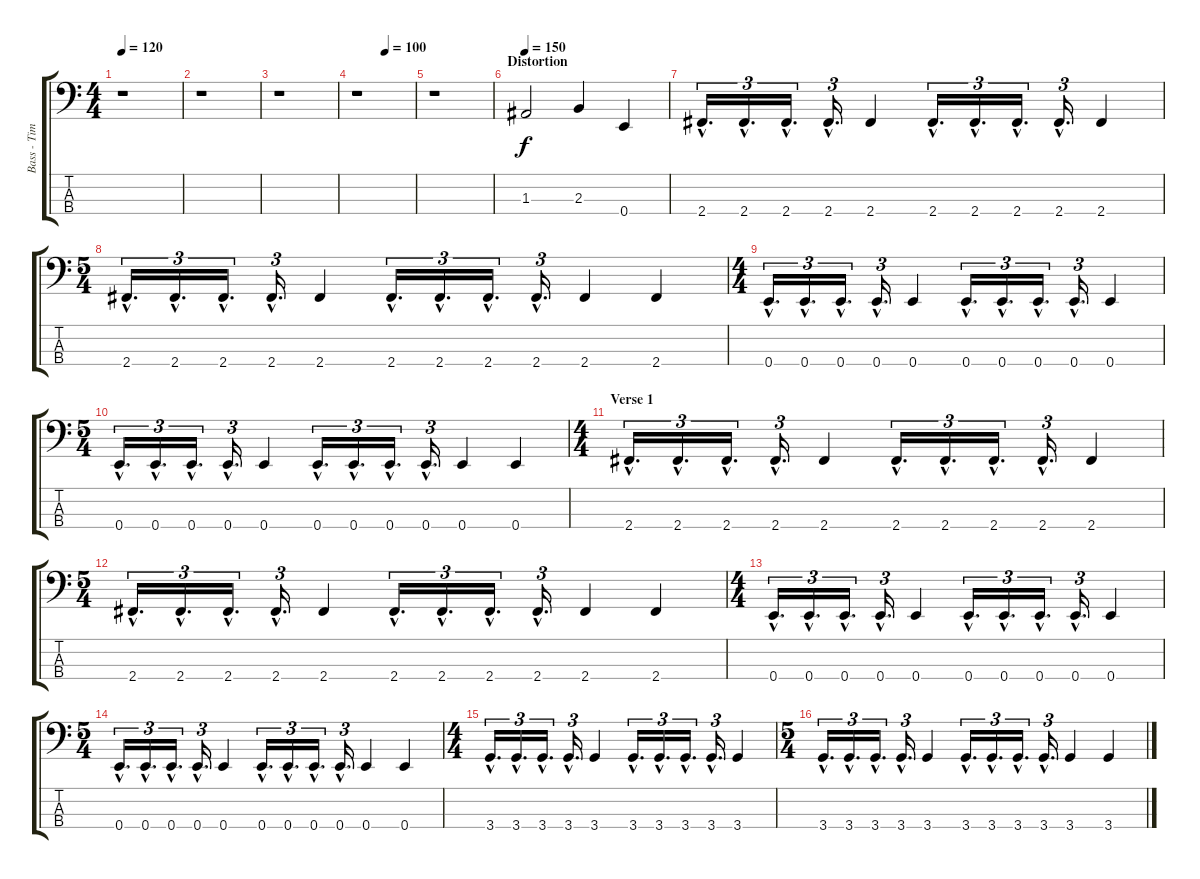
\track ("Bass - Timi Hansen" "Bass - Tim") {instrument slapbass2}
\staff {score tabs}
\tuning (G2 D2 A1 E1) {hide}
\ts (4 4)
\tempo 120
\clef f4
\ks c
r.1{dy f} |
r.1 |
r.1 |
\tempo (100 0.5)
r.1 |
r.1 |
\section ("" "Distortion")
\tempo 150
1.3.2 2.3.4 0.4.4 |
2.4{hac}.16{d tu (3 2)} 2.4{hac}.16{d tu (3 2)} 2.4{hac}.16{d tu (3 2)} 2.4{hac}.16{d tu (3 2)} 2.4.4 2.4{hac}.16{d tu (3 2)} 2.4{hac}.16{d tu (3 2)} 2.4{hac}.16{d tu (3 2)} 2.4{hac}.16{d tu (3 2)} 2.4.4 |
\ts (5 4)
2.4{hac}.16{d tu (3 2)} 2.4{hac}.16{d tu (3 2)} 2.4{hac}.16{d tu (3 2)} 2.4{hac}.16{d tu (3 2)} 2.4.4 2.4{hac}.16{d tu (3 2)} 2.4{hac}.16{d tu (3 2)} 2.4{hac}.16{d tu (3 2)} 2.4{hac}.16{d tu (3 2)} 2.4.4 2.4.4 |
\ts (4 4)
0.4{hac}.16{d tu (3 2)} 0.4{hac}.16{d tu (3 2)} 0.4{hac}.16{d tu (3 2)} 0.4{hac}.16{d tu (3 2)} 0.4.4 0.4{hac}.16{d tu (3 2)} 0.4{hac}.16{d tu (3 2)} 0.4{hac}.16{d tu (3 2)} 0.4{hac}.16{d tu (3 2)} 0.4.4 |
\ts (5 4)
0.4{hac}.16{d tu (3 2)} 0.4{hac}.16{d tu (3 2)} 0.4{hac}.16{d tu (3 2)} 0.4{hac}.16{d tu (3 2)} 0.4.4 0.4{hac}.16{d tu (3 2)} 0.4{hac}.16{d tu (3 2)} 0.4{hac}.16{d tu (3 2)} 0.4{hac}.16{d tu (3 2)} 0.4.4 0.4.4 |
\ts (4 4)
\section ("" "Verse 1")
2.4{hac}.16{d tu (3 2)} 2.4{hac}.16{d tu (3 2)} 2.4{hac}.16{d tu (3 2)} 2.4{hac}.16{d tu (3 2)} 2.4.4 2.4{hac}.16{d tu (3 2)} 2.4{hac}.16{d tu (3 2)} 2.4{hac}.16{d tu (3 2)} 2.4{hac}.16{d tu (3 2)} 2.4.4 |
\ts (5 4)
2.4{hac}.16{d tu (3 2)} 2.4{hac}.16{d tu (3 2)} 2.4{hac}.16{d tu (3 2)} 2.4{hac}.16{d tu (3 2)} 2.4.4 2.4{hac}.16{d tu (3 2)} 2.4{hac}.16{d tu (3 2)} 2.4{hac}.16{d tu (3 2)} 2.4{hac}.16{d tu (3 2)} 2.4.4 2.4.4 |
\ts (4 4)
0.4{hac}.16{d tu (3 2)} 0.4{hac}.16{d tu (3 2)} 0.4{hac}.16{d tu (3 2)} 0.4{hac}.16{d tu (3 2)} 0.4.4 0.4{hac}.16{d tu (3 2)} 0.4{hac}.16{d tu (3 2)} 0.4{hac}.16{d tu (3 2)} 0.4{hac}.16{d tu (3 2)} 0.4.4 |
\ts (5 4)
0.4{hac}.16{d tu (3 2)} 0.4{hac}.16{d tu (3 2)} 0.4{hac}.16{d tu (3 2)} 0.4{hac}.16{d tu (3 2)} 0.4.4 0.4{hac}.16{d tu (3 2)} 0.4{hac}.16{d tu (3 2)} 0.4{hac}.16{d tu (3 2)} 0.4{hac}.16{d tu (3 2)} 0.4.4 0.4.4 |
\ts (4 4)
3.4{hac}.16{d tu (3 2)} 3.4{hac}.16{d tu (3 2)} 3.4{hac}.16{d tu (3 2)} 3.4{hac}.16{d tu (3 2)} 3.4.4 3.4{hac}.16{d tu (3 2)} 3.4{hac}.16{d tu (3 2)} 3.4{hac}.16{d tu (3 2)} 3.4{hac}.16{d tu (3 2)} 3.4.4 |
\ts (5 4)
3.4{hac}.16{d tu (3 2)} 3.4{hac}.16{d tu (3 2)} 3.4{hac}.16{d tu (3 2)} 3.4{hac}.16{d tu (3 2)} 3.4.4 3.4{hac}.16{d tu (3 2)} 3.4{hac}.16{d tu (3 2)} 3.4{hac}.16{d tu (3 2)} 3.4{hac}.16{d tu (3 2)} 3.4.4 3.4.4
